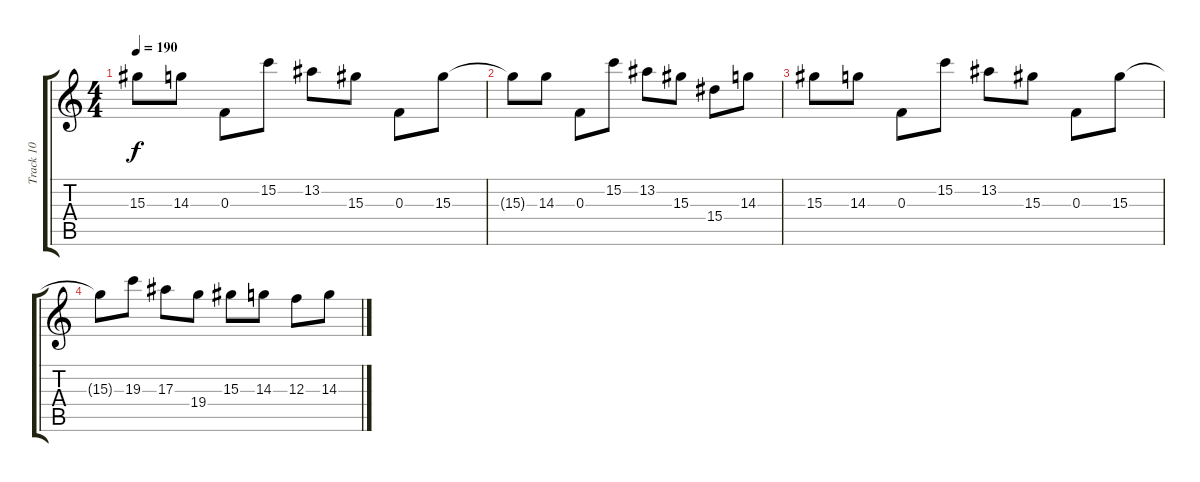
\track ("Track 10" "Track 10") {instrument distortionguitar}
\staff {score tabs}
\tuning (D4 A3 F3 C3 G2 C2) {hide}
\ts (4 4)
\tempo 190
\clef g2
\ks c
15.3.8{dy f} 14.3.8 0.3.8 15.2.8 13.2.8 15.3.8 0.3.8 15.3.8 |
15.3{t}.8 14.3.8 0.3.8 15.2.8 13.2.8 15.3.8 15.4.8 14.3.8 |
15.3.8 14.3.8 0.3.8 15.2.8 13.2.8 15.3.8 0.3.8 15.3.8 |
15.3{t}.8 19.3.8 17.3.8 19.4.8 15.3.8 14.3.8 12.3.8 14.3.8
